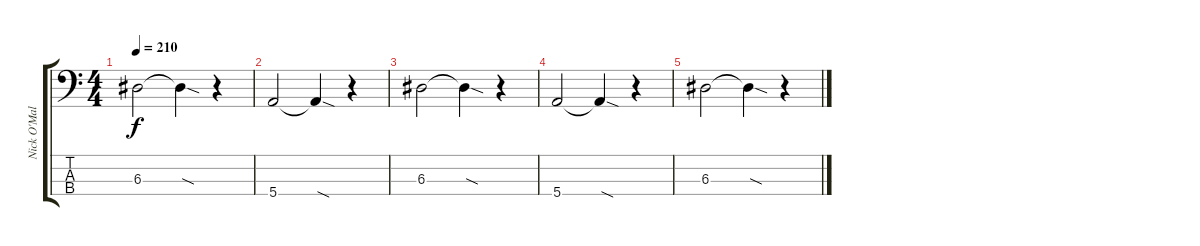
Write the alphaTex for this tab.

\track ("Nick O'Malley" "Nick O'Mal") {instrument electricbassfinger}
\staff {score tabs}
\tuning (G2 D2 A1 E1) {hide}
\ts (4 4)
\tempo 210
\clef f4
\ks c
6.3.2{dy f} 6.3{sod t}.4 r.4 |
5.4.2 5.4{sod t}.4 r.4 |
6.3.2 6.3{sod t}.4 r.4 |
5.4.2 5.4{sod t}.4 r.4 |
6.3.2 6.3{sod t}.4 r.4
